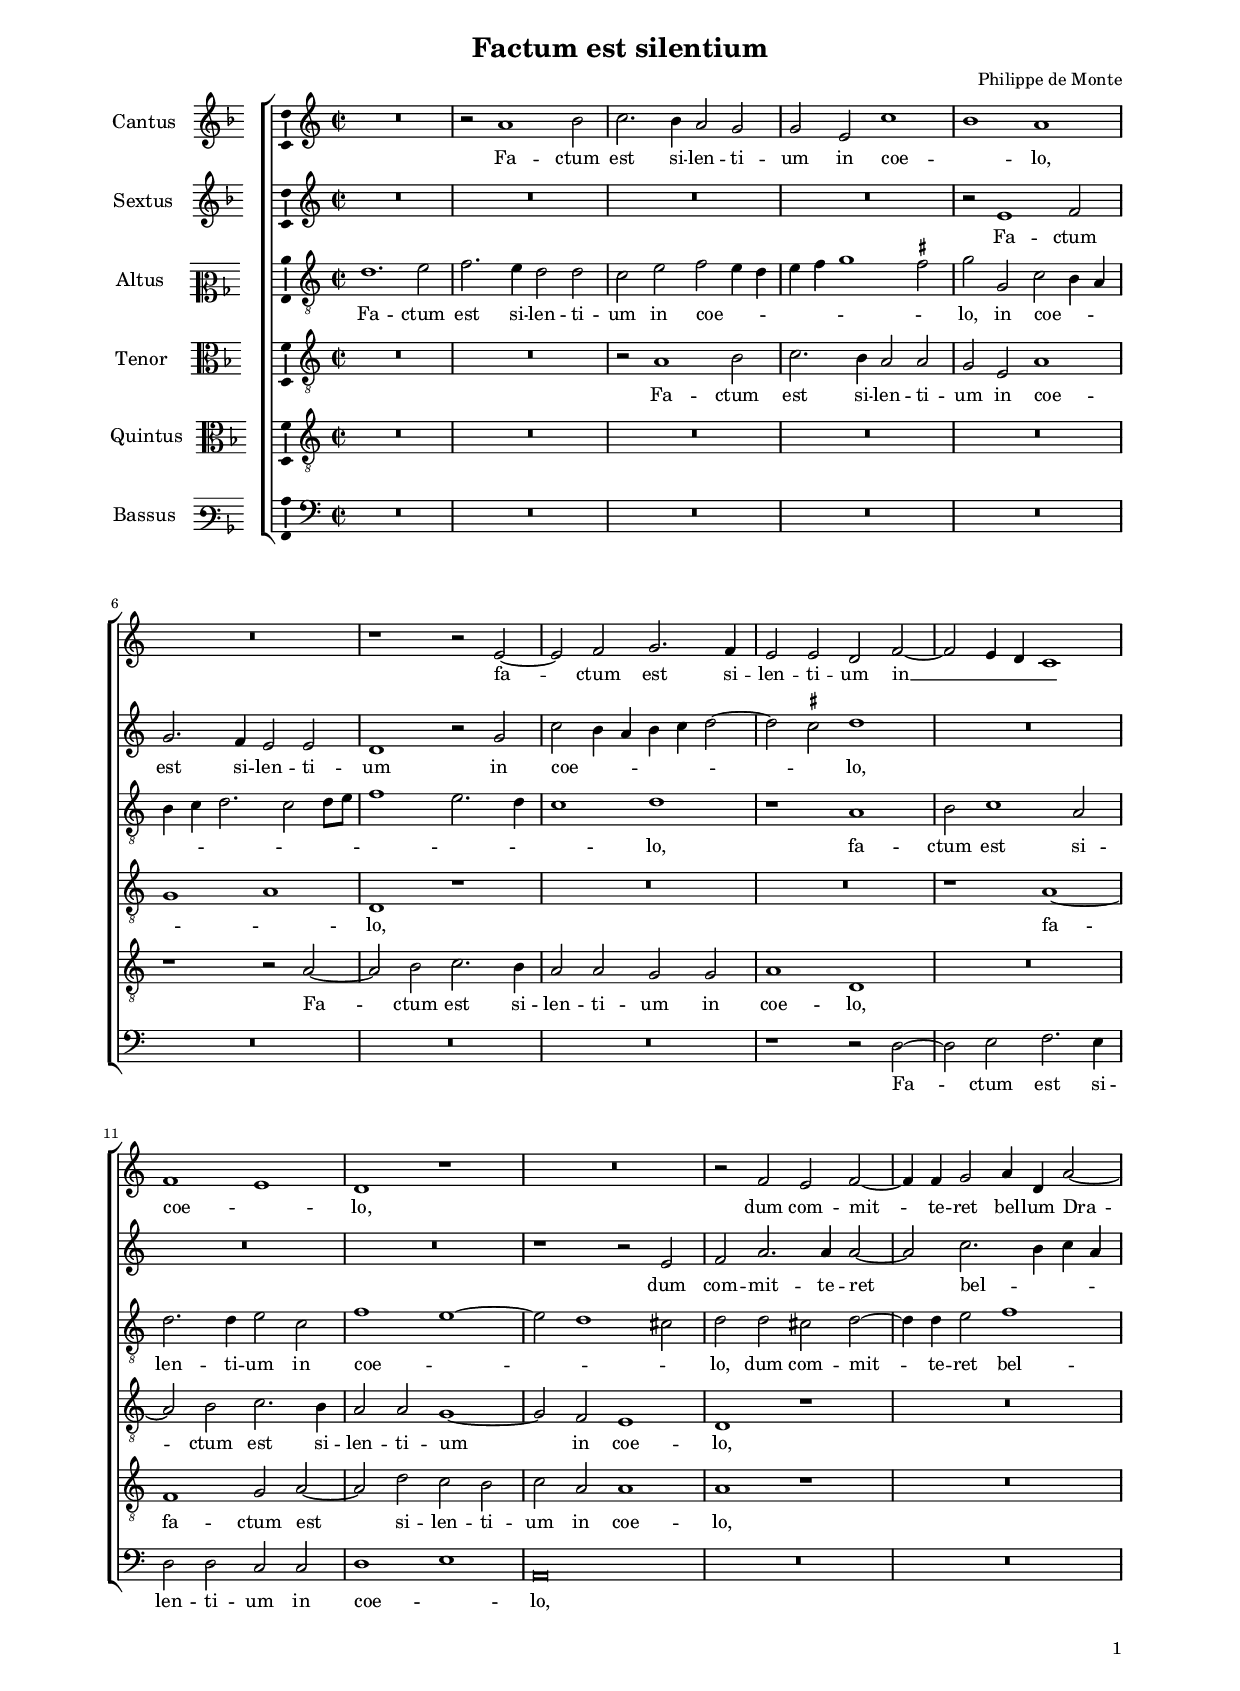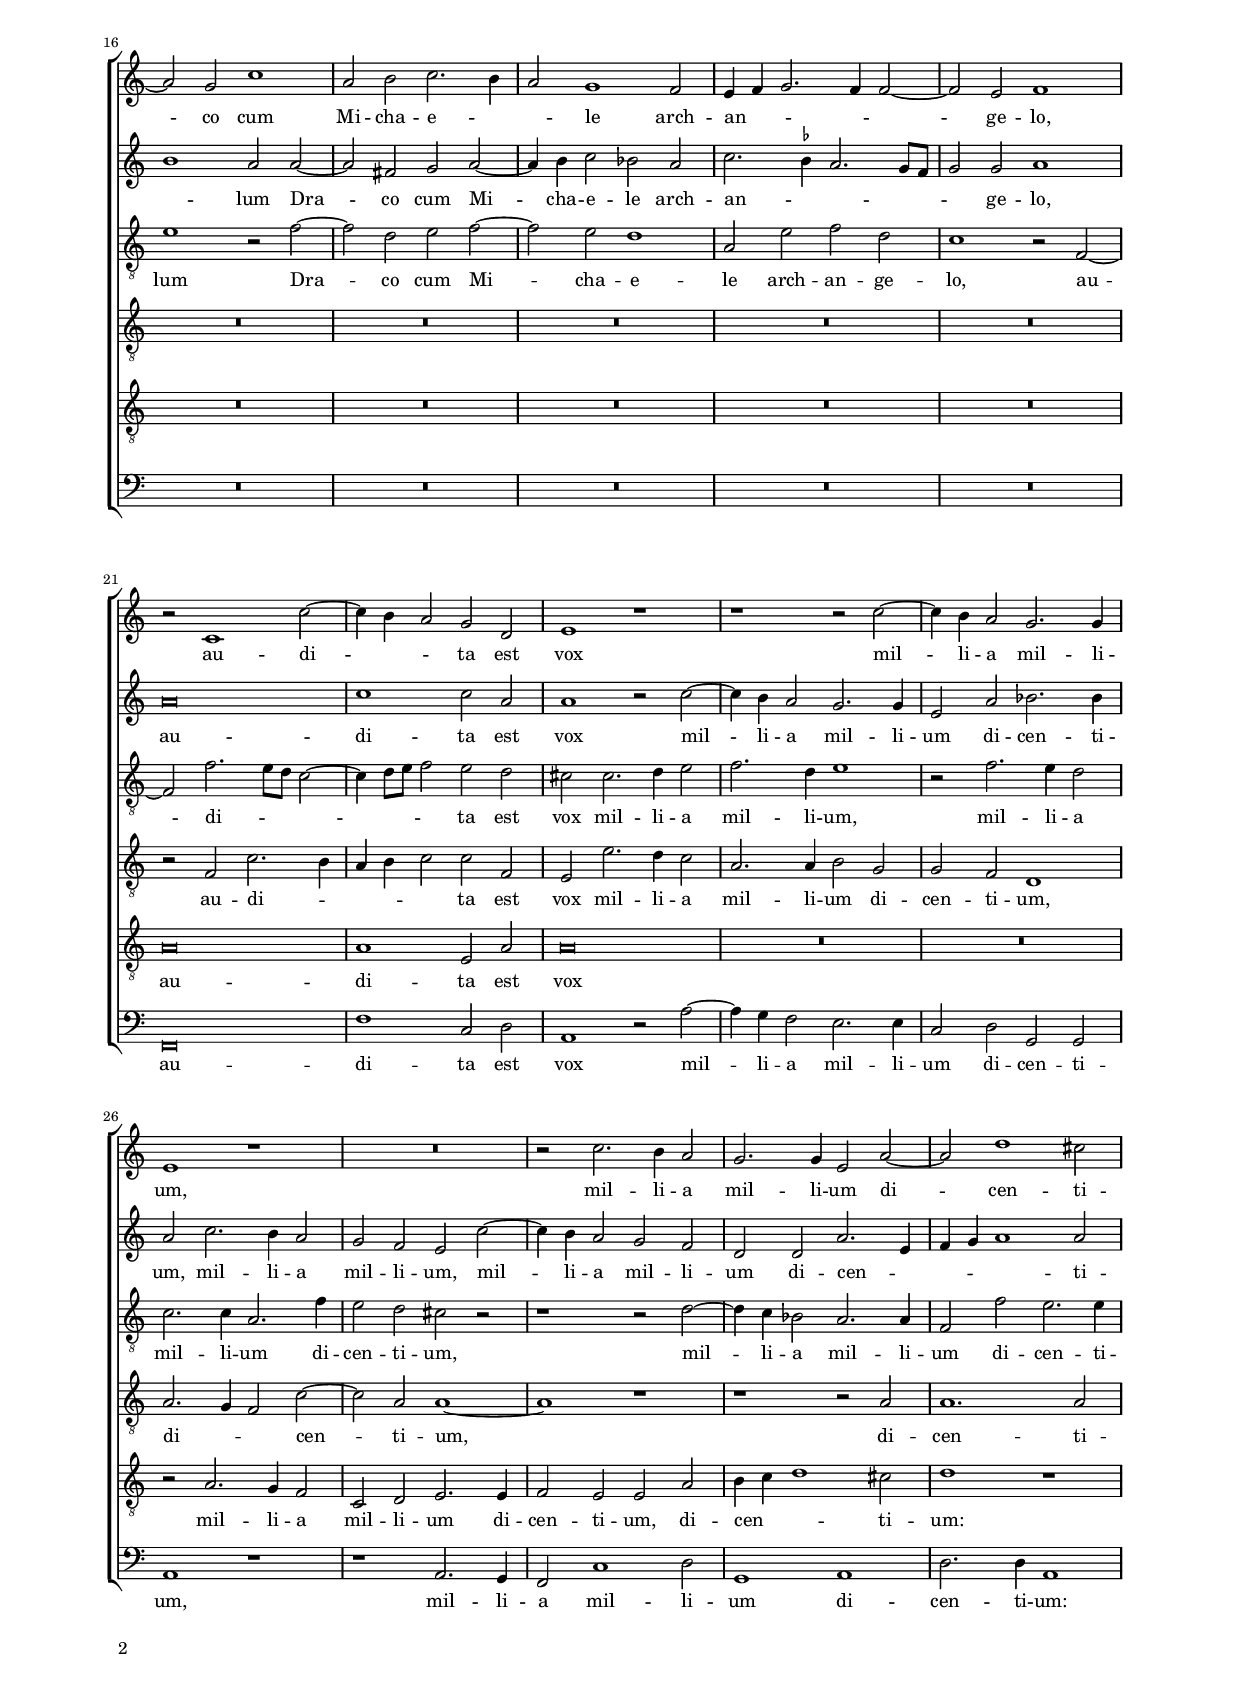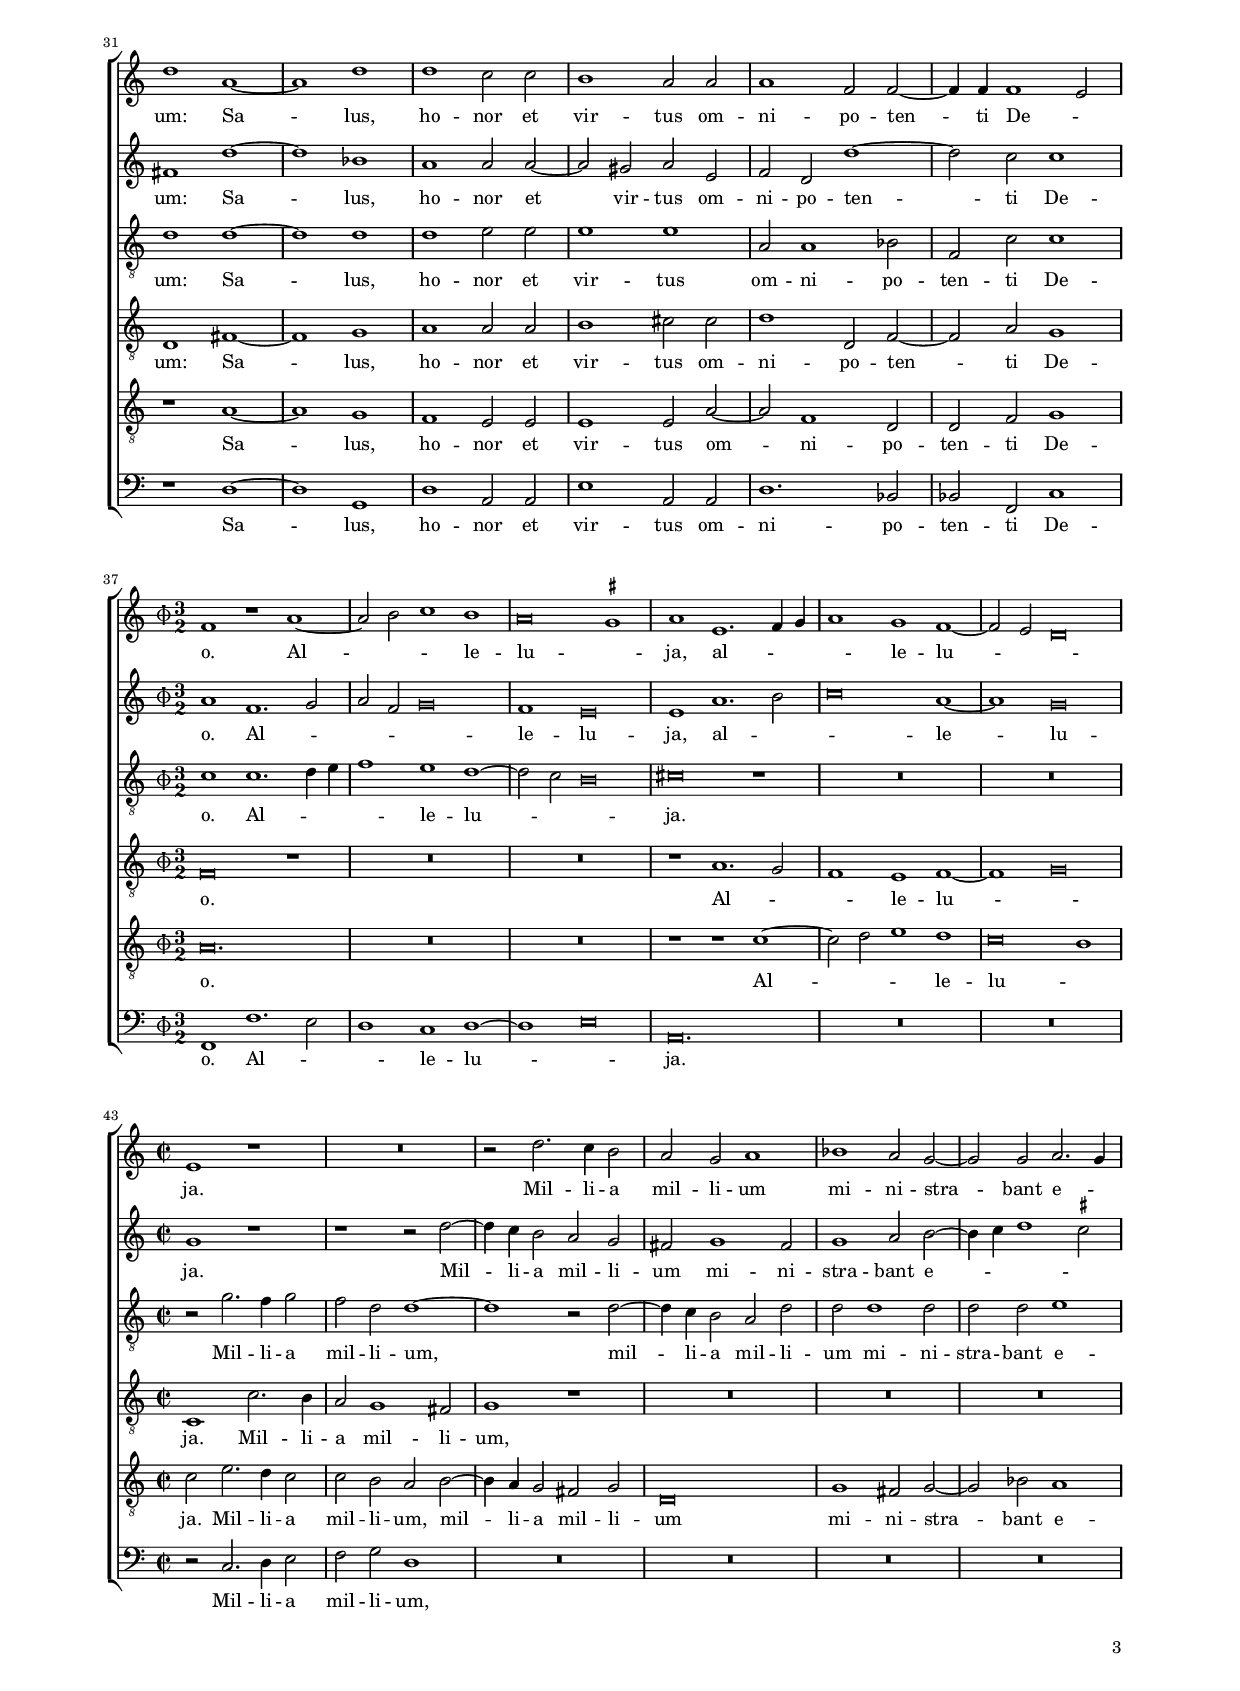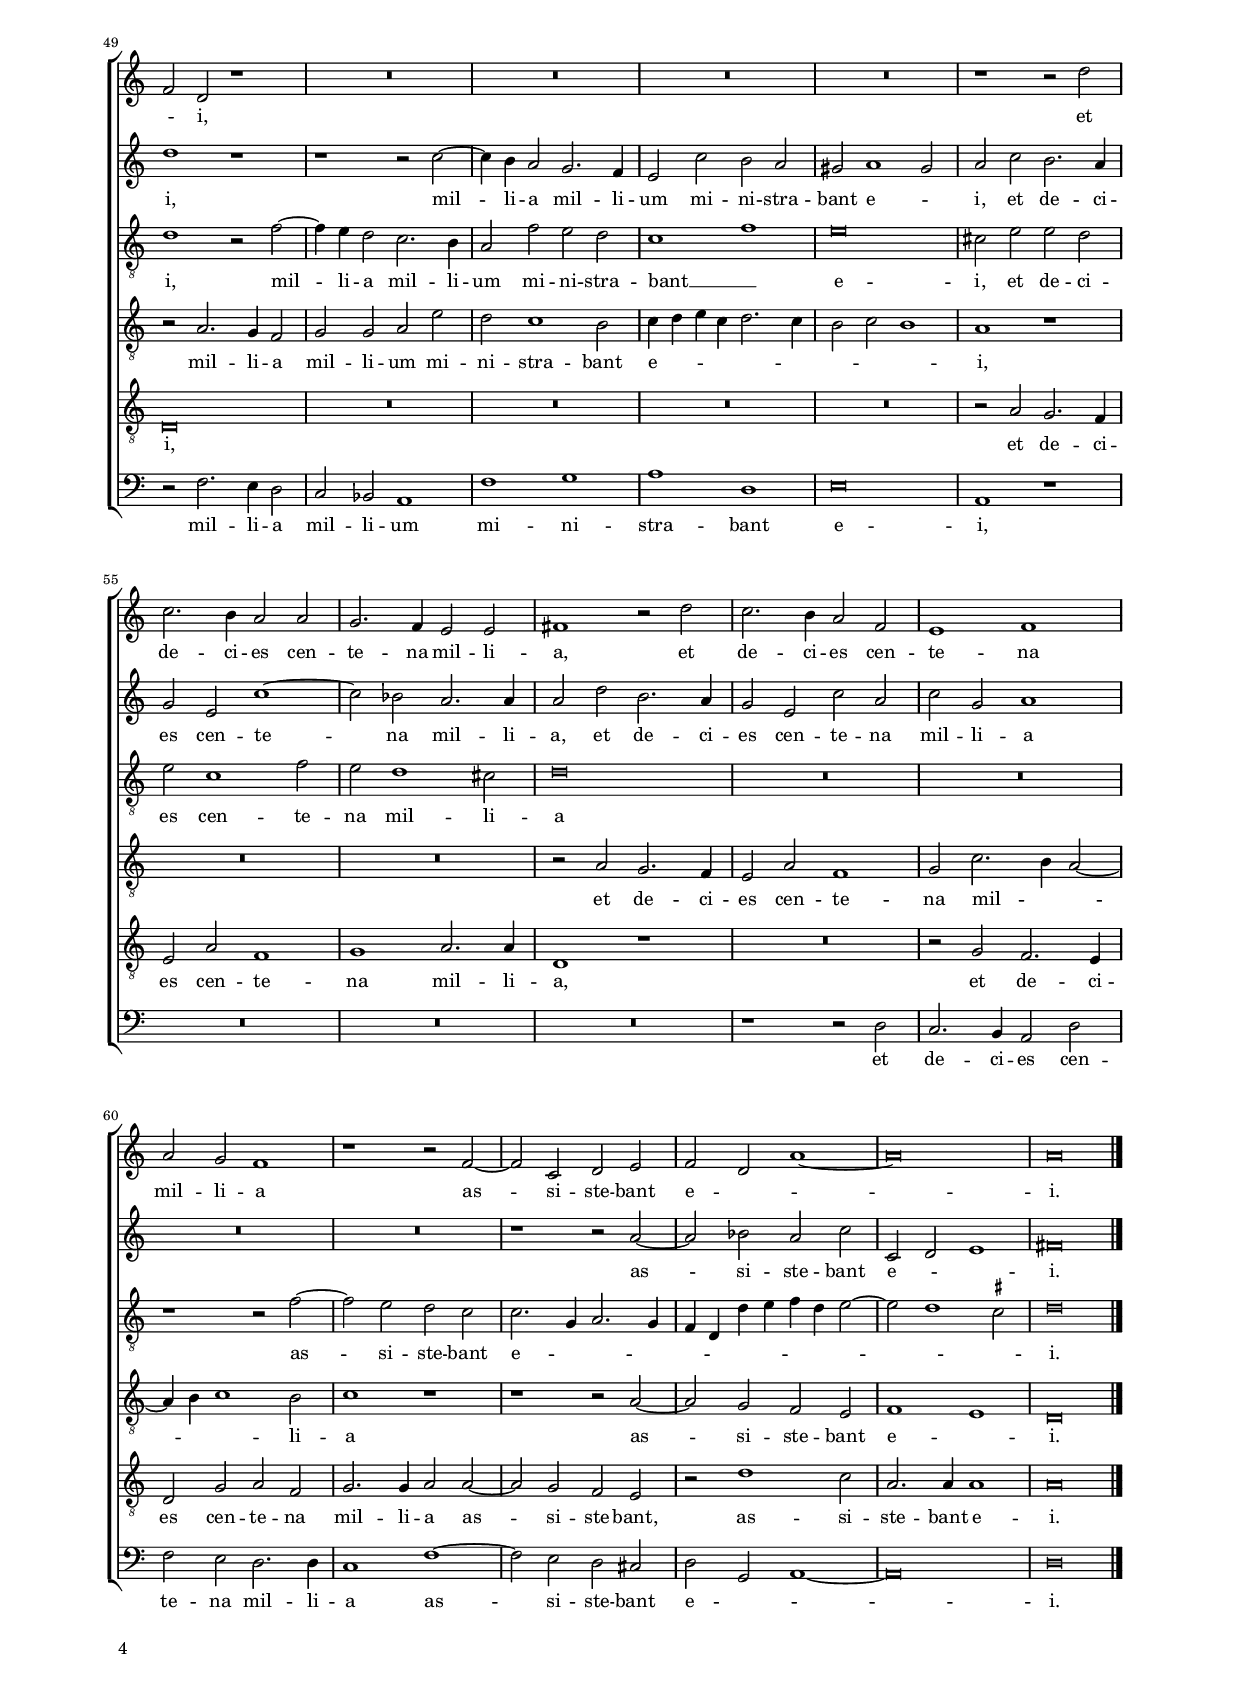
\header
{
  title="Factum est silentium"
  composer="Philippe de Monte"
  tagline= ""
}

\version "2.22.0"
\language deutsch
#(set-global-staff-size 15)
% #(set-default-paper-size "letter")
#(ly:set-option 'point-and-click #f)


	ficta = { \once \set suggestAccidentals = ##t }
	
	forget = #(define-music-function (music) (ly:music?) #{
		\accidentalStyle forget
		$music
		\accidentalStyle default
		#})

	m = \melisma
	me = \melismaEnd
 %	\mark \markup { \fontsize #-3 \note  {1} #1 = \fontsize #-3 \note {1.} #1 }
 
 
    #(define ((double-time-signature glyph a b) grob)
    (grob-interpret-markup grob
          (markup #:override '(baseline-skip . 2.5) #:number
                  (#:line ((markup (#:musicglyph glyph))
                           (#:fontsize -1 #:column (a b)))))))


\paper
	{
	top-margin = 1.4 \cm
	bottom-margin = 0.8 \cm
	left-margin = 2 \cm
	right-margin = 2 \cm
	ragged-bottom = ##f
	ragged-last-bottom = ##t
	print-page-number = ##f
	score-system-spacing = #'((basic-distance . 17) (minimum-distance . 14) (padding . 5) (strechability . 250))
	system-system-spacing = #'((basic-distance . 17) (minimum-distance . 14) (padding . 5) (strechability . 250))
    oddFooterMarkup=\markup   \fill-line { "" \fromproperty #'page:page-number-string }
    evenFooterMarkup=\markup  \fill-line { \fromproperty #'page:page-number-string "" }
    last-bottom-spacing = #'((basic-distance . 12) (minimum-distance . 7) (padding . 4))
	systems-per-page = 3
%   page-count = 6
%	min-systems-per-page = 3
	}

global = {
    % \set Staff.autoBeaming = ##f
	\key f \major
	\time 2/2 \set Score.measureLength = #(ly:make-moment 2/1)
    \set Score.tempoHideNote = ##t
    \tempo 2 = 90
    \skip 1*2*36 \break
    \once \override Score.TimeSignature.stencil = #(double-time-signature "timesig.mensural34" "3" "2") \time 3/1
    \tempo 1 = 90
    \skip 1*3*6 \break
    \time 2/2 \set Score.measureLength = #(ly:make-moment 2/1)
    \tempo 2 = 90
    \skip 1*2*23 \bar "|."
	}


incipitcantus = \markup { \score {
	{
	\set Staff.instrumentName = \markup { \fontsize #1 "Cantus" }
	\key f \major
	\clef violin
	s4 \bar ""
	}
	\layout  {
	raggedright = ##t
	indent = 1.6 \cm
	line-width = 2.2 \cm
	\context { \Staff \remove Time_signature_engraver }
	\override Staff.Clef.Y-extent = #'(0 . 0)
	}} \hspace #1 }


incipitsextus = \markup { \score {
	{
	\set Staff.instrumentName = \markup { \fontsize #1 "Sextus" }
	\key f \major
	\clef violin
	s4 \bar ""
	}
	\layout  {
	raggedright = ##t
	indent = 1.6 \cm
	line-width = 2.2 \cm
	\context { \Staff \remove Time_signature_engraver }
	\override Staff.Clef.Y-extent = #'(0 . 0)
	}} \hspace #1 }
      
      
incipitaltus = \markup { \score {
	{
	\set Staff.instrumentName = \markup { \fontsize #1 "Altus" }
	\key f \major
	\clef mezzosoprano
	s4 \bar ""
	}
	\layout  {
	raggedright = ##t
	indent = 1.6 \cm
	line-width = 2.2 \cm
	\context { \Staff \remove Time_signature_engraver }
	\override Staff.Clef.Y-extent = #'(0 . 0)
	}} \hspace #1 }


incipittenor = \markup { \score {
	{
	\set Staff.instrumentName = \markup { \fontsize #1 "Tenor" }
	\key f \major
	\clef alto
	s4 \bar ""
	}
	\layout  {
	raggedright = ##t
	indent = 1.6 \cm
	line-width = 2.2 \cm
	\context { \Staff \remove Time_signature_engraver }
	\override Staff.Clef.Y-extent = #'(0 . 0)
	}} \hspace #1 }
      
      
incipitquintus = \markup { \score {
	{
	\set Staff.instrumentName = \markup { \fontsize #1 "Quintus" }
	\key f \major
	\clef alto
	s4 \bar ""
	}
	\layout  {
	raggedright = ##t
	indent = 1.6 \cm
	line-width = 2.2 \cm
	\context { \Staff \remove Time_signature_engraver }
	\override Staff.Clef.Y-extent = #'(0 . 0)
	}} \hspace #1 }
      
      
incipitbassus = \markup { \score {
	{
	\set Staff.instrumentName = \markup { \fontsize #1 "Bassus" }
	\key f \major
	\clef varbaritone
	s4 \bar ""
	}
	\layout  {
	raggedright = ##t
	indent = 1.6 \cm
	line-width = 2.2 \cm
	\context { \Staff \remove Time_signature_engraver }
	\override Staff.Clef.Y-extent = #'(0 . 0)
	}} \hspace #1 }


cantus =  \relative c''
	{
	R\breve
	r2 d1 e2
	f2. e4 d2 c
	c2 a f'1
%5
	e1 d |
	R\breve
	r1 r2 a~
	a2 b c2. b4
	a2 a g b~
%10
	b2 a4 g f1 |
	b1 a
	g1 r
	R\breve
	r2 b a b~
%15
	b4 b c2 d4 g, d'2~ |
	d2 c f1
	d2 e f2. e4
	d2 c1 b2
	a4 b c2. b4 b2~
%20
	b2 a b1 |
	r2 f1 f'2~
	f4 e d2 c g
	a1 r
	r1 r2 f'~
%25
	f4 e d2 c2. c4 |
	a1 r
	R\breve
	r2 f'2. e4 d2
	c2. c4 a2 d~
%30
	d2 g1 fis2 |
	g1 d~
	d1 g
	g1 f2 f
	e1 d2 d
%35
	d1 b2 b~ |	
	b4 b b1 a2
% Triple time
	b1 r d~
	d2 e f1 e
	d\breve \ficta cis1 |
%40
    d1 a1. b4 c
	d1 c b~
	b2 a g\breve
% End of triple time
	a1 r
	R\breve |
%45
    r2 g'2. f4 e2
	d2 c d1
	es1 d2 c~
	c2 c d2. c4
    b2 g r1 |
%50
    R\breve
	R\breve
	R\breve
	R\breve
	r1 r2 g' |
%55
    f2. e4 d2 d
	c2. b4 a2 a
	h1 r2 g'
	f2. e4 d2 b
    a1 b
%60
    d2 c b1 |
	r1 r2 b~
	b2 f g a
	b2 g d'1~
	d\breve |
%65
    d\breve |
	}


sextus = \relative c''
	{
	R\breve
	R\breve
	R\breve
	R\breve
%5
	r2 a1 b2 |
	c2. b4 a2 a
	g1 r2 c
	f2 e4 d e f g2~
	g2 \ficta fis g1
%10
	R\breve |
	R\breve
	R\breve
	r1 r2 a,
	b2 d2. d4 d2~
%15
	d2 f2. e4 f d |
	e1 d2 d~
	d2 h c d~
	d4 e f2 es d
	f2. \ficta es4 d2. c8 b
%20
	c2 c d1 |
	d\breve
	f1 f2 d
	d1 r2 f~ 
	f4 e d2 c2. c4
%25
	a2 d es2. es4 |
	d2 f2. e4 d2
	c2 b a f'~
	f4 e d2 c b
	g2 g d'2. a4
%30
	b4 c d1 d2 |
	h1 g'~
	g1 es
	d1 d2 d~
	d2 cis d a
%35
	b2 g g'1~ |
	g2 f f1
% Triple time
	d1 b1. c2
	d2 b c\breve
	b1 a\breve
%40
	a1 d1. e2 |
	f\breve d1~
	d1 c\breve
% End of triple time
	c1 r
	r1 r2 g'~
%45
	g4 f e2 d c |
	h2 c1 h2
	c1 d2 e~
	e4 f g1 \ficta fis2
	g1 r
%50
	r1 r2 f~ |
	f4 e d2 c2. b4
	a2 f' e d
	cis2 d1 cis2
	d2 f e2. d4
%55
	c2 a f'1~ |
	f2 es d2. d4
	d2 g e2. d4
	c2 a f' d
	f2 c d1
%60
	R\breve |
	R\breve
	r1 r2 d~
	d2 es d f
	f,2 g a1
%65
	h\breve |
	}


altus =  \relative c'
    {
	g'1. a2
	b2. a4 g2 g
	f2 a b a4 g
	a4 b c1 \ficta h2
%5
	c2 c, f e4 d |
	e4 f g2. f2 g8 a
	b1 a2. g4
	f1 g
	r1 d
%10
	e2 f1 d2 |
	g2. g4 a2 f
	b1 a~
	a2 g1 fis2
	g2 g fis g~
%15
	g4 g a2 b1 |
	a1 r2 b~
	b2 g a b~
	b2 a g1
	d2 a' b g
%20
	f1 r2 b,~ |
	b2 b'2. a8 g f2~
	f4 g8 a b2 a g
	fis2 fis2. g4 a2
	b2. g4 a1
%25
	r2 b2. a4 g2 |
	f2. f4 d2. b'4
	a2 g fis r
	r1 r2 g~
	g4 f es2 d2. d4
%30
	b2 b' a2. a4 |
	g1 g~
	g1 g
	g1 a2 a
	a1 a
%35
	d,2 d1 es2 |
	b2 f' f1
% Triple time
	f1 f1. g4 a
	b1 a g~
	g2 f e\breve
%40
	fis\breve r1 |
	R\breve.
	R\breve.
% End of triple time
	r2 c'2. b4 c2
	b2 g g1~
%45
	g1 r2 g~ |
	g4 f e2 d g
	g2 g1 g2
	g2 g a1
	g1 r2 b~
%50
	b4 a g2 f2. e4 |
	d2 b' a g
	f1 b
	a\breve
	fis2 a a g
%55
	a2 f1 b2 |
	a2 g1 fis2
	g\breve
	R\breve
	R\breve
%60
	r1 r2 b~ |
	b2 a g f
	f2. c4 d2. c4
	b4 g g' a b g a2~
	a2 g1 \ficta fis2
%65
	g\breve |
	}


tenor =  \relative c'
	{
	R\breve
	R\breve
	r2 d1 e2
	f2. e4 d2 d
%5
	c2 a d1 |
	c1 d
	g,1 r
	R\breve
	R\breve
%10
	r1 d'~ |
	d2 e f2. e4
	d2 d c1~
	c2 b a1
	g1 r
%15
	R\breve |
	R\breve
	R\breve
	R\breve
	R\breve
%20
	R\breve |
	r2 b f'2. e4
	d4 e f2 f b,
	a2 a'2. g4 f2
	d2. d4 e2 c
%25
	c2 b g1 |
	d'2. c4 b2 f'~
	f2 d d1~
	d1 r
	r1 r2 d
%30
	d1. d2 |
	g,1 h~
	h1 c
	d1 d2 d
	e1 fis2 fis
%35
	g1 g,2 b~ |
	b2 d c1
% Triple time
	b\breve r1
	R\breve.
	R\breve.
%40
	r1 d1. c2 |
	b1 a b~
	b1 c\breve
% End of triple time
	f,1 f'2. e4
	d2 c1 h2
%45
	c1 r |
	R\breve
	R\breve
	R\breve
	r2 d2. c4 b2
%50
	c2 c d a' |
	g2 f1 e2
	f4 g a f g2. f4
	e2 f e1
	d1 r
%55
	R\breve |
	R\breve
	r2 d c2. b4
	a2 d b1
	c2 f2. e4 d2~
%60
	d4 e f1 e2 |
	f1 r
	r1 r2 d~
	d2 c b a
	b1 a
%65
	g\breve | 
	}


quintus  =  \relative c'
	{
	R\breve
	R\breve
	R\breve
	R\breve
%5
	R\breve |
	r1 r2 d~
	d2 e f2. e4
	d2 d c c
	d1 g,
%10
	R\breve |
	b1 c2 d~
	d2 g f e
	f2 d d1
	d1 r
%15
	R\breve |
	R\breve
	R\breve
	R\breve
	R\breve
%20
	R\breve |
	d\breve
	d1 a2 d
	d\breve
	R\breve
%25
	R\breve |
	r2 d2. c4 b2
	f2 g a2. a4
	b2 a a d
	e4 f g1 fis2
%30
	g1 r |
	r1 d~
	d1 c
	b1 a2 a
	a1 a2 d~
%35
	d2 b1 g2 |
	g2 b c1
% Triple time
	d\breve.
	R\breve.
	R\breve.
%40
	r1 r f~ |
	f2 g a1 g
	f\breve e1
% End of triple time
	f2 a2. g4 f2
	f2 e d e~
%45
	e4 d c2 h c |
	g\breve
	c1 h2 c~
	c2 es d1
	g,\breve
%50
	R\breve |
	R\breve
	R\breve
	R\breve
	r2 d' c2. b4
%55
	a2 d b1 |
	c1 d2. d4
	g,1 r
	R\breve
	r2 c b2. a4
%60
	g2 c d b |
	c2. c4 d2 d~
	d2 c b a
	r2 g'1 f2
	d2. d4 d1
%65
	d\breve |
	}


bassus  =  \relative c
	{
	R\breve
	R\breve
	R\breve
	R\breve
%5
	R\breve |
	R\breve
	R\breve
	R\breve
	r1 r2 g'~
%10
	g2 a b2. a4 |
	g2 g f f
	g1 a
	d,\breve
	R\breve
%15
	R\breve |
	R\breve
	R\breve
	R\breve
	R\breve
%20
	R\breve |
	b\breve
	b'1 f2 g
	d1 r2 d'~
	d4 c b2 a2. a4
%25
	f2 g c, c |
	d1 r
	r1 d2. c4
	b2 f'1 g2
	c,1 d
%30
	g2. g4 d1 |
	r1 g~
	g1 c,
	g'1 d2 d
	a'1 d,2 d
%35
	g1. es2 |
	es2 b f'1
% Triple time
	b,1 b'1. a2
	g1 f g~
	g1 a\breve
%40
	d,\breve. |
	R\breve.
	R\breve.
% End of triple time
	r2 f2. g4 a2
	b2 c g1
%45
	R\breve |
	R\breve
	R\breve
	R\breve
	r2 b2. a4 g2
%50
	f2 es d1 |
	b'1 c
	d1 g,
	a\breve
	d,1 r
%55
	R\breve |
	R\breve
	R\breve
	r1 r2 g
	f2. e4 d2 g
%60
	b2 a g2. g4 |
	f1 b~
	b2 a g fis
	g2 c, d1~
	d\breve
%65
	g\breve |
	}


lyricscantus = \lyricmode {
	Fa -- ctum est si -- len -- ti -- um in coe -- _ lo,
    fa -- ctum est si -- len -- ti -- um in __ _ _ _ coe -- _ lo,
    dum com -- mit -- te -- ret bel -- lum Dra -- co cum Mi -- cha -- e -- _ _ le arch -- an -- _ _ _ _ ge -- lo,
    au -- di -- _ _ ta est vox
    mil -- li -- a mil -- li -- um,
    mil -- li -- a mil -- li -- um di -- cen -- ti -- um:
    Sa -- lus, ho -- nor et vir -- tus om -- ni -- po -- ten -- ti De -- _ o.
    Al -- _ _ le -- lu -- _ ja,
    al -- _ _ _ le -- lu -- _ _ ja.
    Mil -- li -- a mil -- li -- um mi -- ni -- stra -- bant e -- _ _ i,
    et de -- ci -- es cen -- te -- na mil -- li -- a,
    et de -- ci -- es cen -- te -- na mil -- li -- a
    as -- si -- ste -- bant e -- _ _ i.
	}


lyricssextus = \lyricmode {
	Fa -- ctum est si -- len -- ti -- um in coe -- _ _ _ _ _ _ lo,
    dum com -- mit -- te -- ret bel -- _ _ _ _ lum Dra -- co cum Mi -- cha -- e -- le arch -- an -- _ _ _ _ _ ge -- lo,
    au -- di -- ta est vox
    mil -- li -- a mil -- li -- um di -- cen -- ti -- um,
    mil -- li -- a mil -- li -- um,
    mil -- li -- a mil -- li -- um di -- cen -- _ _ _ _ ti -- um:
    Sa -- lus, ho -- nor et vir -- tus om -- ni -- po -- ten -- ti De -- o.
    Al -- _ _ _ _ le -- lu -- ja,
    al -- _ _ le -- lu -- ja.
    Mil -- li -- a mil -- li -- um mi -- ni -- stra -- bant e -- _ _ _ i,
    mil -- li -- a mil -- li -- um mi -- ni -- stra -- bant e -- _ i,
    et de -- ci -- es cen -- te -- na mil -- li -- a,
    et de -- ci -- es cen -- te -- na mil -- li -- a
    as -- si -- ste -- bant e -- _ _ i.
	}
	
	
lyricsaltus = \lyricmode {
	Fa -- ctum est si -- len -- ti -- um in coe -- _ _ _ _ _ _ lo,
    in coe -- _ _ _ _ _ _ _ _ _ _ _ _ lo,
    fa -- ctum est si -- len -- ti -- um in coe -- _ _ _ lo,
    dum com -- mit -- te -- ret bel -- lum Dra -- co cum Mi -- cha -- e -- le arch -- an -- ge -- lo,
    au -- di -- _ _ _ _ _ _ ta est vox
    mil -- li -- a mil -- li -- um,
    mil -- li -- a mil -- li -- um di -- cen -- ti -- um,
    mil -- li -- a mil -- li -- um di -- cen -- ti -- um:
    Sa -- lus, ho -- nor et vir -- tus om -- ni -- po -- ten -- ti De -- o.
    Al -- _ _ _ le -- lu -- _ _ ja.
    Mil -- li -- a mil -- li -- um,
    mil -- li -- a mil -- li -- um mi -- ni -- stra -- bant e -- i,
    mil -- li -- a mil -- li -- um mi -- ni -- stra -- bant __ _ e -- i,
    et de -- ci -- es cen -- te -- na mil -- li -- a
    as -- si -- ste -- bant e -- _ _ _ _ _ _ _ _ _ _ _ _ i.
	}


lyricstenor = \lyricmode {
	Fa -- ctum est si -- len -- ti -- um in coe -- _ _ lo,
    fa -- ctum est si -- len -- ti -- um in coe -- lo,
    au -- di -- _ _ _ _ ta est vox
    mil -- li -- a mil -- li -- um di -- cen -- ti -- um,
    di -- _ _ cen -- ti -- um,
    di -- cen -- ti -- um:
    Sa -- lus, ho -- nor et vir -- tus om -- ni -- po -- ten -- ti De -- o.
    Al -- _ _ le -- lu -- _ ja.
    Mil -- li -- a mil -- li -- um,
    mil -- li -- a mil -- li -- um mi -- ni -- stra -- bant e -- _ _ _ _ _ _ _ _ i,
    et de -- ci -- es cen -- te -- na mil -- _ _ _ _ li -- a
    as -- si -- ste -- bant e -- _ i.
	}


lyricsquintus = \lyricmode {
	Fa -- ctum est si -- len -- ti -- um in coe -- lo,
    fa -- ctum est si -- len -- ti -- um in coe -- lo,
    au -- di -- ta est vox
    mil -- li -- a mil -- li -- um di -- cen -- ti -- um,
    di -- cen -- _ _ ti -- um:
    Sa -- lus, ho -- nor et vir -- tus om -- ni -- po -- ten -- ti De -- o.
    Al -- _ _ le -- lu -- _ ja.
    Mil -- li -- a mil -- li -- um,
    mil -- li -- a mil -- li -- um mi -- ni -- stra -- bant e -- i,
    et de -- ci -- es cen -- te -- na mil -- li -- a,
    et de -- ci -- es cen -- te -- na mil -- li -- a
    as -- si -- ste -- bant,
    as -- si -- ste -- bant e -- i.
	}


lyricsbassus = \lyricmode {
	Fa -- ctum est si -- len -- ti -- um in coe -- _ lo,
    au -- di -- ta est vox
    mil -- li -- a mil -- li -- um di -- cen -- ti -- um,
    mil -- li -- a mil -- li -- um di -- cen -- ti -- um:
    Sa -- lus, ho -- nor et vir -- tus om -- ni -- po -- ten -- ti De -- o.
    Al -- _ _ le -- lu -- _ ja.
    Mil -- li -- a mil -- li -- um,
    mil -- li -- a mil -- li -- um mi -- ni -- stra -- bant e -- i,
    et de -- ci -- es cen -- te -- na mil -- li -- a
    as -- si -- ste -- bant e -- _ _ i.
	}


\score
{  
    \transpose f c {
	\new ChoirStaff \with { \override StaffGrouper.staff-staff-spacing.basic-distance = #12 }
	<<

	\new Staff << \global
	\new Voice="v1" {
		\set Staff.instrumentName=\incipitcantus
		\set Staff.midiInstrument = "reed organ"
		\clef "treble"
		\cantus }
	\new Lyrics \lyricsto "v1" {\lyricscantus }
	>>


	\new Staff << \global
	\new Voice="v6" {
		\set Staff.instrumentName=\incipitsextus
		\set Staff.midiInstrument = "reed organ"
		\clef "treble" 
		\sextus}
	\new Lyrics \lyricsto "v6" {\lyricssextus }
	>>


	\new Staff << \global
	\new Voice="v2" {
		\set Staff.instrumentName=\incipitaltus
		\set Staff.midiInstrument = "reed organ"
		\clef "G_8" 
		\altus}
	\new Lyrics \lyricsto "v2" {\lyricsaltus }
	>>


	\new Staff << \global
	\new Voice="v3" {
		\set Staff.instrumentName=\incipittenor
		\set Staff.midiInstrument = "reed organ"
		\clef "G_8"
		\tenor }
	\new Lyrics \lyricsto "v3" {\lyricstenor }
	>>


	\new Staff << \global
	\new Voice="v5" {
		\set Staff.instrumentName=\incipitquintus
		\set Staff.midiInstrument = "reed organ"
		\clef "G_8"
		\quintus}
	\new Lyrics \lyricsto "v5" {\lyricsquintus }
	>>


	\new Staff << \global
	\new Voice="v4" {
		\set Staff.instrumentName=\incipitbassus
		\set Staff.midiInstrument = "reed organ"
		\clef "bass" 
		\bassus }
	\new Lyrics \lyricsto "v4" {\lyricsbassus}
	>>

	>>
	} % transpose

	\layout
	{
	indent = 2.6 \cm
%	\context { \Lyrics \override VerticalAxisGroup.nonstaff-relatedstaff-spacing.padding = #2 }
%	\context { \Lyrics \override LyricText.font-size = #1 }
  	\context { \Staff \consists "Ambitus_engraver" }
	\context { \Staff \override TimeSignature.break-visibility = #end-of-line-invisible }
%	\context { \Staff \override InstrumentName.X-offset = #'-25 }
%	\context { \Voice \override Slur.transparent = ##t }
	\context { \Score \override BarNumber.padding = #2 }
	\context { \Voice \override NoteHead.style = #'baroque }
	}

\midi
	{
	}

}

% EOF
